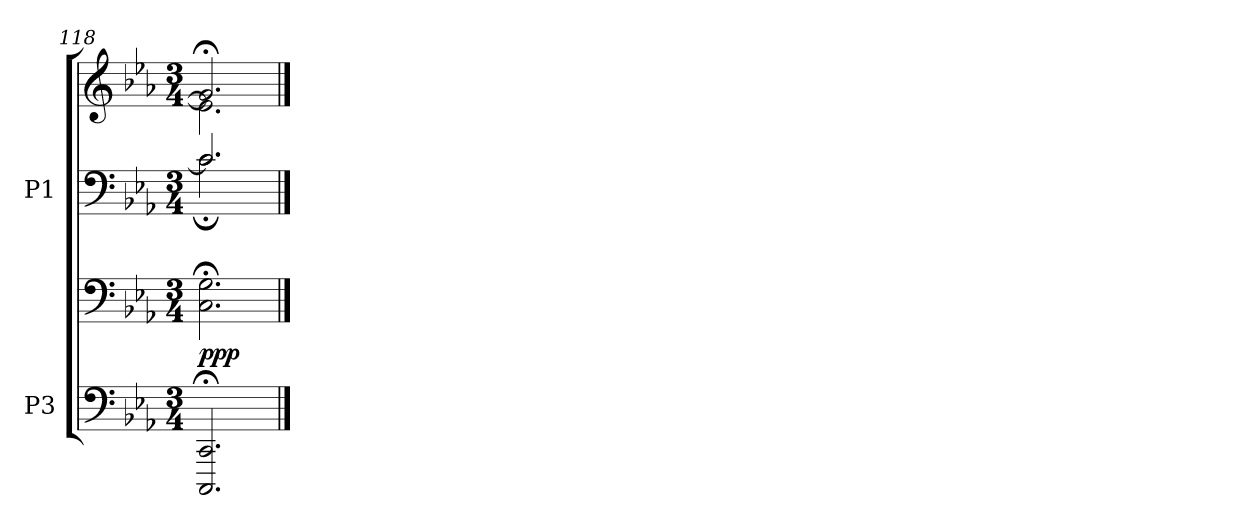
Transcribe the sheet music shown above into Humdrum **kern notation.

**kern	**kern	**dynam	**kern	**kern
*part2	*part2	*part2	*part1	*part1
*staff4	*staff3	*staff3/4	*staff2	*staff1
*I"P3	*	*	*I"P1	*
*clefF4	*clefF4	*	*clefF4	*clefG2
*k[b-e-a-]	*k[b-e-a-]	*	*k[b-e-a-]	*k[b-e-a-]
*E-:	*E-:	*	*E-:	*E-:
*M3/4	*M3/4	*	*M3/4	*M3/4
=118	=118	=118	=118	=118
*	*	*	*^	*^
2.CCCi/; 2.CCi;	2.Ci\; 2.Gi;	ppp	2.ci/]	2.c;i\	2.g;i/]	2.eni\]
*	*	*	*v	*v	*	*
*	*	*	*	*v	*v
==	==	==	==	==
*-	*-	*-	*-	*-
